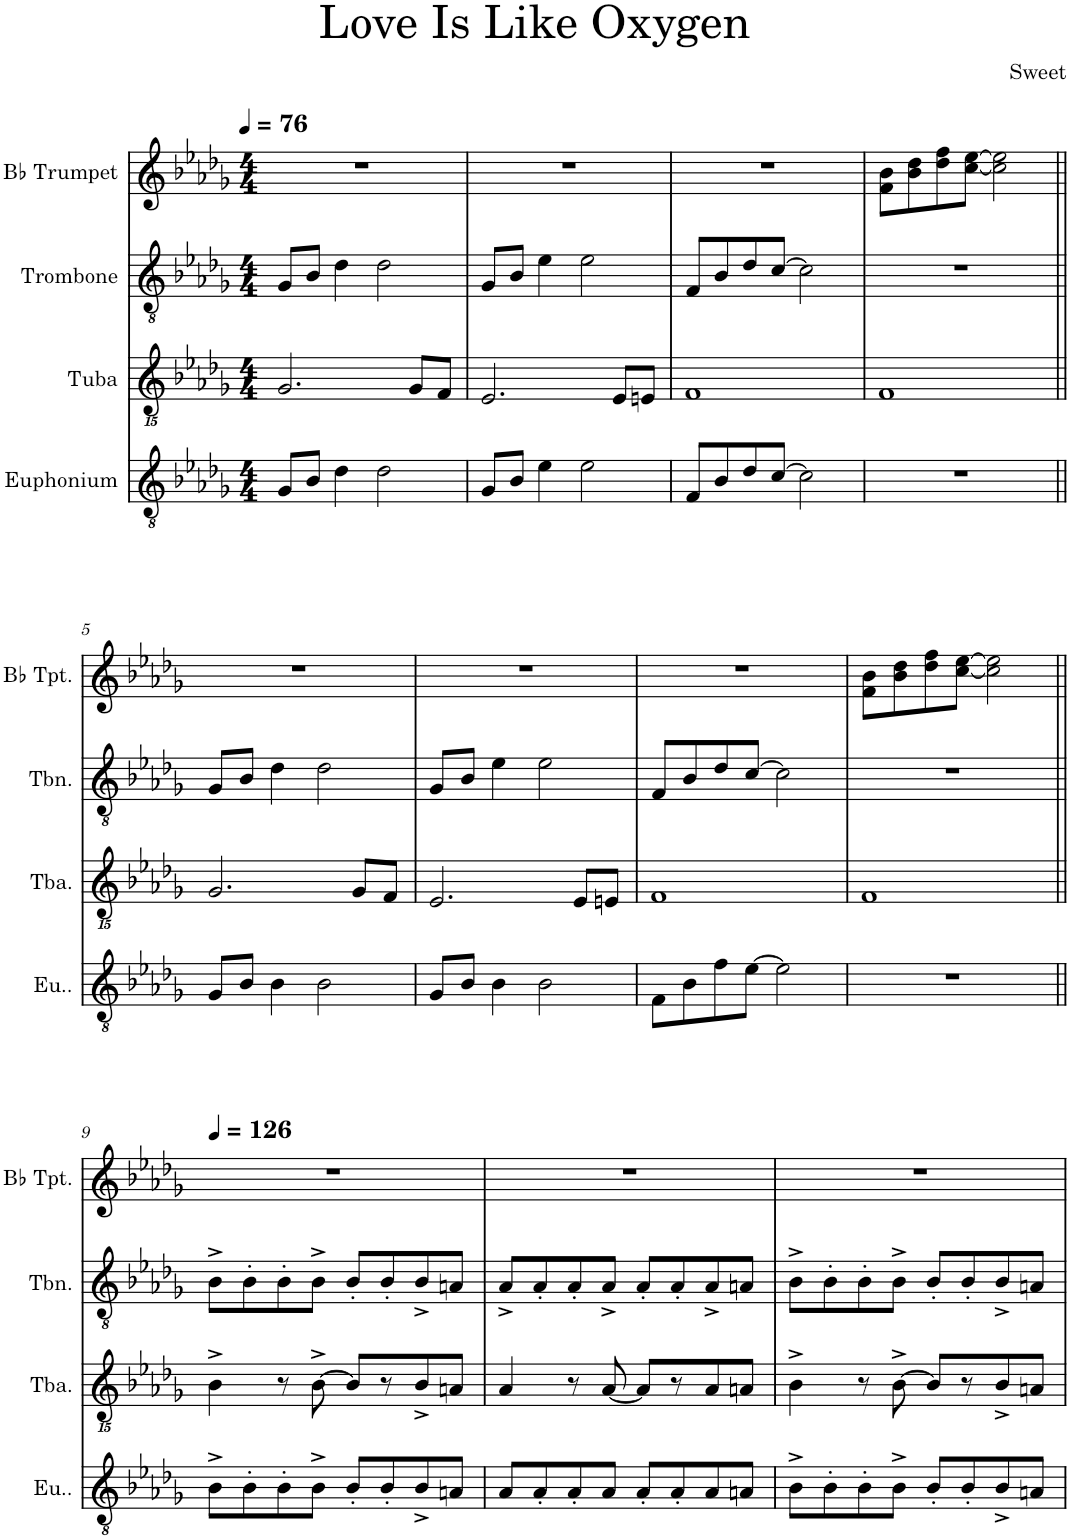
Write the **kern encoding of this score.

**kern	**kern	**kern	**kern
*part4	*part3	*part2	*part1
*staff4	*staff3	*staff2	*staff1
*I"Euphonium	*I"Tuba	*I"Trombone	*I"Bb Trumpet
*I'Eu..	*I'Tba.	*I'Tbn.	*I'Bb Tpt.
*clefGv2	*clefGvv2	*clefGv2	*clefG2
*	*	*	*Trd1c2
*k[b-e-a-d-g-]	*k[b-e-a-d-g-]	*k[b-e-a-d-g-]	*k[b-e-a-d-g-]
*M4/4	*M4/4	*M4/4	*M4/4
*MM76	*MM76	*MM76	*MM76
=1	=1	=1	=1
8G-/L	2.GG-/	8G-/L	1r
8B-/J	.	8B-/J	.
4d-\	.	4d-\	.
2d-\	.	2d-\	.
.	8GG-/L	.	.
.	8FF/J	.	.
=2	=2	=2	=2
8G-/L	2.EE-/	8G-/L	1r
8B-/J	.	8B-/J	.
4e-\	.	4e-\	.
2e-\	.	2e-\	.
.	8EE-/L	.	.
.	8EEn/J	.	.
=3	=3	=3	=3
8F/L	1FF	8F/L	1r
8B-/	.	8B-/	.
8d-/	.	8d-/	.
[8c/J	.	[8c/J	.
2c\]	.	2c\]	.
=4	=4	=4	=4
1r	1FF	1r	8f\ 8b-\L
.	.	.	8b-\ 8dd-\
.	.	.	8dd-\ 8ff\
.	.	.	[8cc\ [8ee-\J
.	.	.	2cc\] 2ee-\]
!!LO:LB:g=z
=5||	=5||	=5||	=5||
8G-/L	2.GG-/	8G-/L	1r
8B-/J	.	8B-/J	.
4B-\	.	4d-\	.
2B-\	.	2d-\	.
.	8GG-/L	.	.
.	8FF/J	.	.
=6	=6	=6	=6
8G-/L	2.EE-/	8G-/L	1r
8B-/J	.	8B-/J	.
4B-\	.	4e-\	.
2B-\	.	2e-\	.
.	8EE-/L	.	.
.	8EEn/J	.	.
=7	=7	=7	=7
8F\L	1FF	8F/L	1r
8B-\	.	8B-/	.
8f\	.	8d-/	.
[8e-\J	.	[8c/J	.
2e-\]	.	2c\]	.
=8	=8	=8	=8
1r	1FF	1r	8f\ 8b-\L
.	.	.	8b-\ 8dd-\
.	.	.	8dd-\ 8ff\
.	.	.	[8cc\ [8ee-\J
.	.	.	2cc\] 2ee-\]
!!LO:LB:g=z
=9||	=9||	=9||	=9||
*	*	*	*MM126
8B-^\L	4BB-^\	8B-^\L	1r
8B-'\	.	8B-'\	.
8B-'\	8r	8B-'\	.
8B-^\J	[8BB-^\	8B-^\J	.
8B-'/L	8BB-/L]	8B-'/L	.
8B-'/	8r	8B-'/	.
8B-^/	8BB-^/	8B-^/	.
8An/J	8AAn/J	8An/J	.
=10	=10	=10	=10
8A-/L	4AA-/	8A-^/L	1r
8A-'/	.	8A-'/	.
8A-'/	8r	8A-'/	.
8A-/J	[8AA-/	8A-^/J	.
8A-'/L	8AA-/L]	8A-'/L	.
8A-'/	8r	8A-'/	.
8A-/	8AA-/	8A-^/	.
8An/J	8AAn/J	8An/J	.
=11	=11	=11	=11
8B-^\L	4BB-^\	8B-^\L	1r
8B-'\	.	8B-'\	.
8B-'\	8r	8B-'\	.
8B-^\J	[8BB-^\	8B-^\J	.
8B-'/L	8BB-/L]	8B-'/L	.
8B-'/	8r	8B-'/	.
8B-^/	8BB-^/	8B-^/	.
8An/J	8AAn/J	8An/J	.
=	=	=	=
*-	*-	*-	*-
